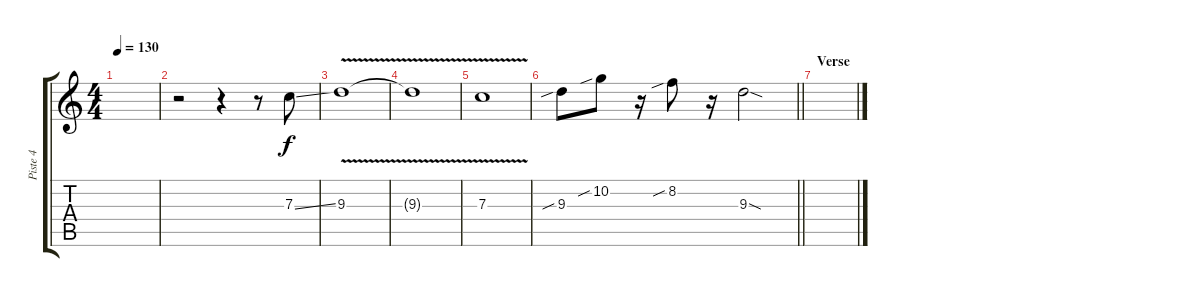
\track ("Piste 4" "Piste 4") {instrument overdrivenguitar}
\staff {score tabs}
\tuning (D4 A3 F3 C3 G2 D2) {hide}
\ts (4 4)
\tempo 130
\clef g2
\ks c
|
r.2 r.4 r.8 7.3{ss}.8{dy f} |
9.3{v}.1 |
9.3{t}.1 |
7.3{v}.1 |
\barLineRight lightlight
9.3{sib}.8 10.2{sib}.8 r.16 8.2{sib}.8 r.16 9.3{sod}.2 |
\section ("" "Verse")
